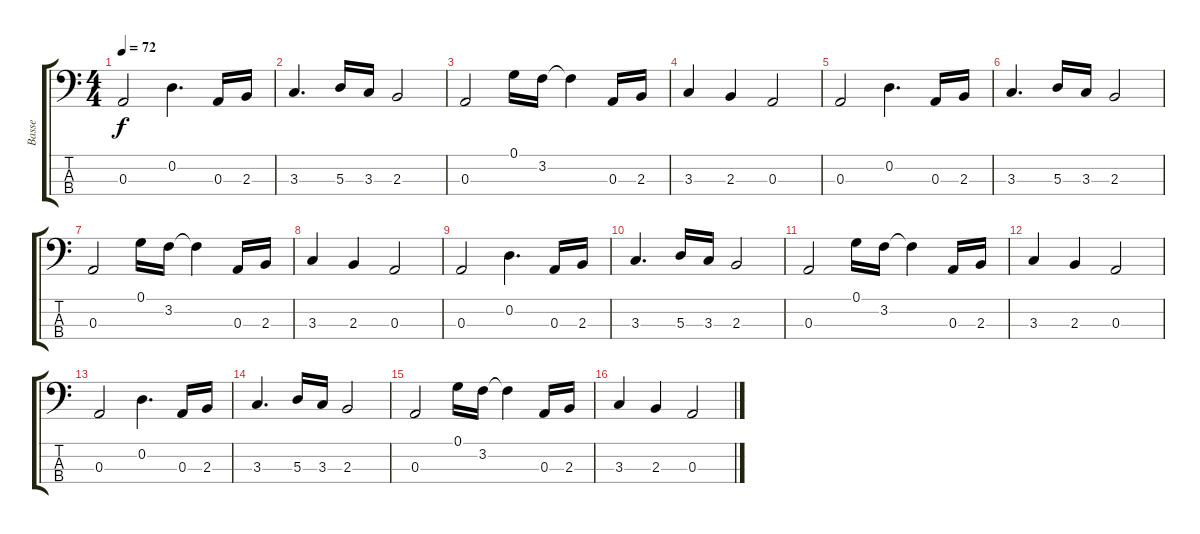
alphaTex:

\track ("Basse" "Basse") {instrument electricbassfinger}
\staff {score tabs}
\tuning (G2 D2 A1 E1) {hide}
\ts (4 4)
\tempo 72
\clef f4
\ks c
0.3.2{dy f} 0.2.4{d} 0.3.16 2.3.16 |
3.3.4{d} 5.3.16 3.3.16 2.3.2 |
0.3.2 0.1.16 3.2.16 3.2{t}.4 0.3.16 2.3.16 |
3.3.4 2.3.4 0.3.2 |
0.3.2 0.2.4{d} 0.3.16 2.3.16 |
3.3.4{d} 5.3.16 3.3.16 2.3.2 |
0.3.2 0.1.16 3.2.16 3.2{t}.4 0.3.16 2.3.16 |
3.3.4 2.3.4 0.3.2 |
0.3.2 0.2.4{d} 0.3.16 2.3.16 |
3.3.4{d} 5.3.16 3.3.16 2.3.2 |
0.3.2 0.1.16 3.2.16 3.2{t}.4 0.3.16 2.3.16 |
3.3.4 2.3.4 0.3.2 |
0.3.2 0.2.4{d} 0.3.16 2.3.16 |
3.3.4{d} 5.3.16 3.3.16 2.3.2 |
0.3.2 0.1.16 3.2.16 3.2{t}.4 0.3.16 2.3.16 |
3.3.4 2.3.4 0.3.2
